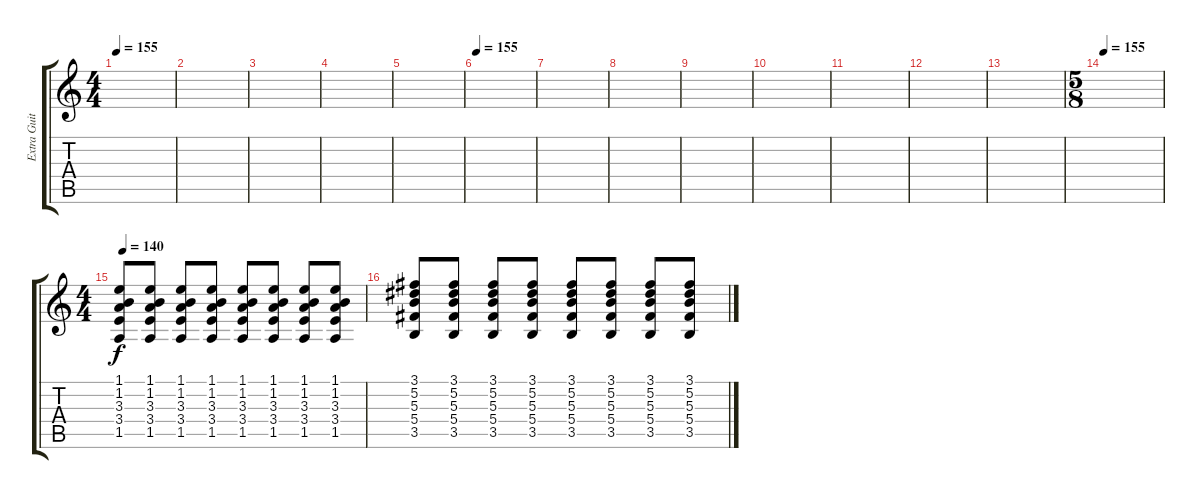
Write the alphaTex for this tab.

\track ("Extra Guitar" "Extra Guit") {instrument acousticguitarsteel}
\staff {score tabs}
\tuning (Eb4 Bb3 Gb3 Db3 Ab2 Db2) {hide}
\ts (4 4)
\tempo 155
\clef g2
\ks c
|
|
|
|
|
\tempo 155
|
|
|
|
|
|
|
|
\ts (5 8)
\tempo 155
|
\ts (4 4)
\tempo 140
(1.1 1.2 3.3 3.4 1.5).8 (1.1 1.2 3.3 3.4 1.5).8 (1.1 1.2 3.3 3.4 1.5).8 (1.1 1.2 3.3 3.4 1.5).8 (1.1 1.2 3.3 3.4 1.5).8 (1.1 1.2 3.3 3.4 1.5).8 (1.1 1.2 3.3 3.4 1.5).8 (1.1 1.2 3.3 3.4 1.5).8 |
(3.1 5.2 5.3 5.4 3.5).8 (3.1 5.2 5.3 5.4 3.5).8 (3.1 5.2 5.3 5.4 3.5).8 (3.1 5.2 5.3 5.4 3.5).8 (3.1 5.2 5.3 5.4 3.5).8 (3.1 5.2 5.3 5.4 3.5).8 (3.1 5.2 5.3 5.4 3.5).8 (3.1 5.2 5.3 5.4 3.5).8
